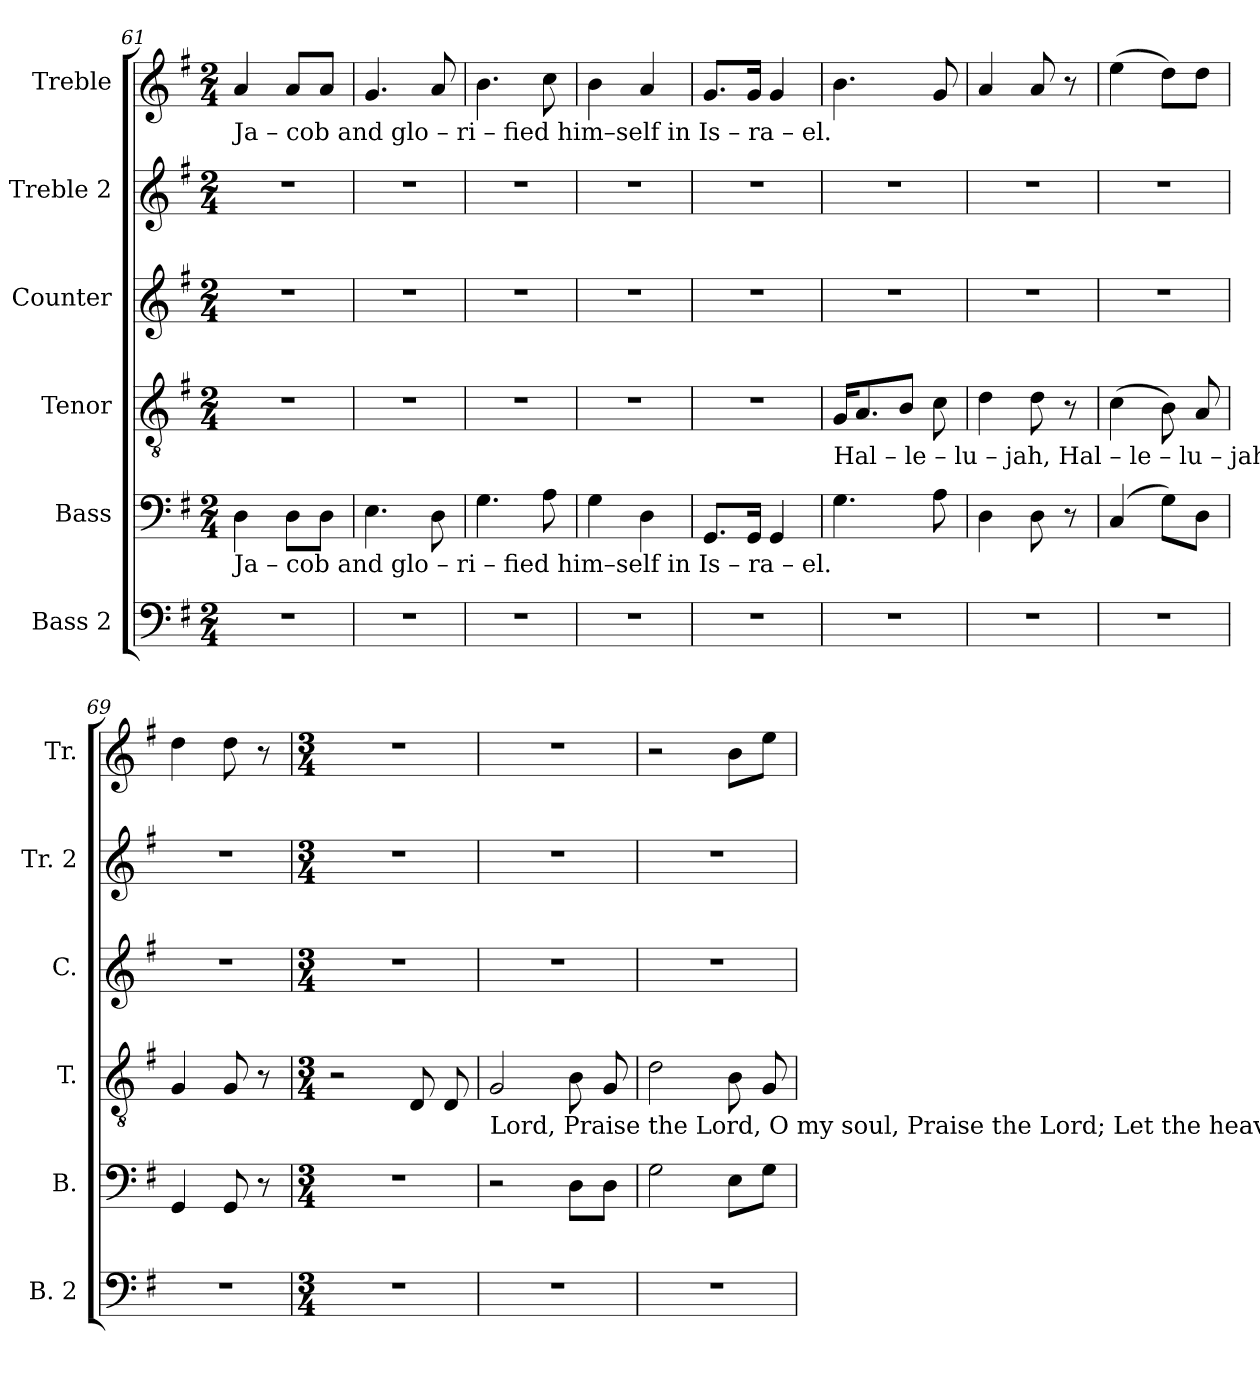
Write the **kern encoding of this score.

**kern	**kern	**kern	**kern	**kern	**kern
*part6	*part5	*part4	*part3	*part2	*part1
*staff6	*staff5	*staff4	*staff3	*staff2	*staff1
*I"Bass 2	*I"Bass	*I"Tenor	*I"Counter	*I"Treble 2	*I"Treble
*I'B. 2	*I'B.	*I'T.	*I'C.	*I'Tr. 2	*I'Tr.
!!LO:LB:g=z
*clefF4	*clefF4	*clefGv2	*clefG2	*clefG2	*clefG2
*k[f#]	*k[f#]	*k[f#]	*k[f#]	*k[f#]	*k[f#]
*M2/4	*M2/4	*M2/4	*M2/4	*M2/4	*M2/4
=61	=61	=61	=61	=61	=61
!	!	!	!	!	!LO:TX:b:t=Ja  – cob and glo   –  ri  –  fied  him–self  in     Is – ra – el.
!	!LO:TX:b:t=Ja  – cob and glo   –  ri  –  fied  him–self  in     Is – ra – el.	!	!	!	!
2r	4D\	2r	2r	2r	4a/
.	8D\L	.	.	.	8a/L
.	8D\J	.	.	.	8a/J
=62	=62	=62	=62	=62	=62
2r	4.E\	2r	2r	2r	4.g/
.	8D\	.	.	.	8a/
=63	=63	=63	=63	=63	=63
2r	4.G\	2r	2r	2r	4.b\
.	8A\	.	.	.	8cc\
=64	=64	=64	=64	=64	=64
2r	4G\	2r	2r	2r	4b\
.	4D\	.	.	.	4a/
=65	=65	=65	=65	=65	=65
2r	8.GG/L	2r	2r	2r	8.g/L
.	16GG/Jk	.	.	.	16g/Jk
.	4GG/	.	.	.	4g/
=66	=66	=66	=66	=66	=66
!	!	!LO:TX:b:t=Hal      –     le  –  lu  – jah,        Hal   –   le   –  lu  – jah!                 Praise the	!	!	!
2r	4.G\	16G/KL	2r	2r	4.b\
.	.	8.A/	.	.	.
.	.	8B/J	.	.	.
.	8A\	8c\	.	.	8g/
=67	=67	=67	=67	=67	=67
2r	4D\	4d\	2r	2r	4a/
.	8D\	8d\	.	.	8a/
.	8r	8r	.	.	8r
=68	=68	=68	=68	=68	=68
2r	(4C/	(4c\	2r	2r	(4ee\
.	8G\L)	8B\)	.	.	8dd\L)
.	8D\J	8A/	.	.	8dd\J
=69	=69	=69	=69	=69	=69
2r	4GG/	4G/	2r	2r	4dd\
.	8GG/	8G/	.	.	8dd\
.	8r	8r	.	.	8r
=70	=70	=70	=70	=70	=70
*M3/4	*M3/4	*M3/4	*M3/4	*M3/4	*M3/4
2.r	2.r	2r	2.r	2.r	2.r
.	.	8D/	.	.	.
.	.	8D/	.	.	.
!!LO:LB:g=z
=71	=71	=71	=71	=71	=71
!	!	!LO:TX:b:t=Lord, Praise the Lord,  O  my   soul,       Praise  the        Lord;        Let the heav'ns re–joice,   and       let  the   earth   be     glad;	!	!	!
2.r	2r	2G/	2.r	2.r	2.r
.	8D\L	8B\	.	.	.
.	8D\J	8G/	.	.	.
=72	=72	=72	=72	=72	=72
2.r	2G\	2d\	2.r	2.r	2r
.	8E\L	8B\	.	.	8b\L
.	8G\J	8G/	.	.	8ee\J
=	=	=	=	=	=
*-	*-	*-	*-	*-	*-
